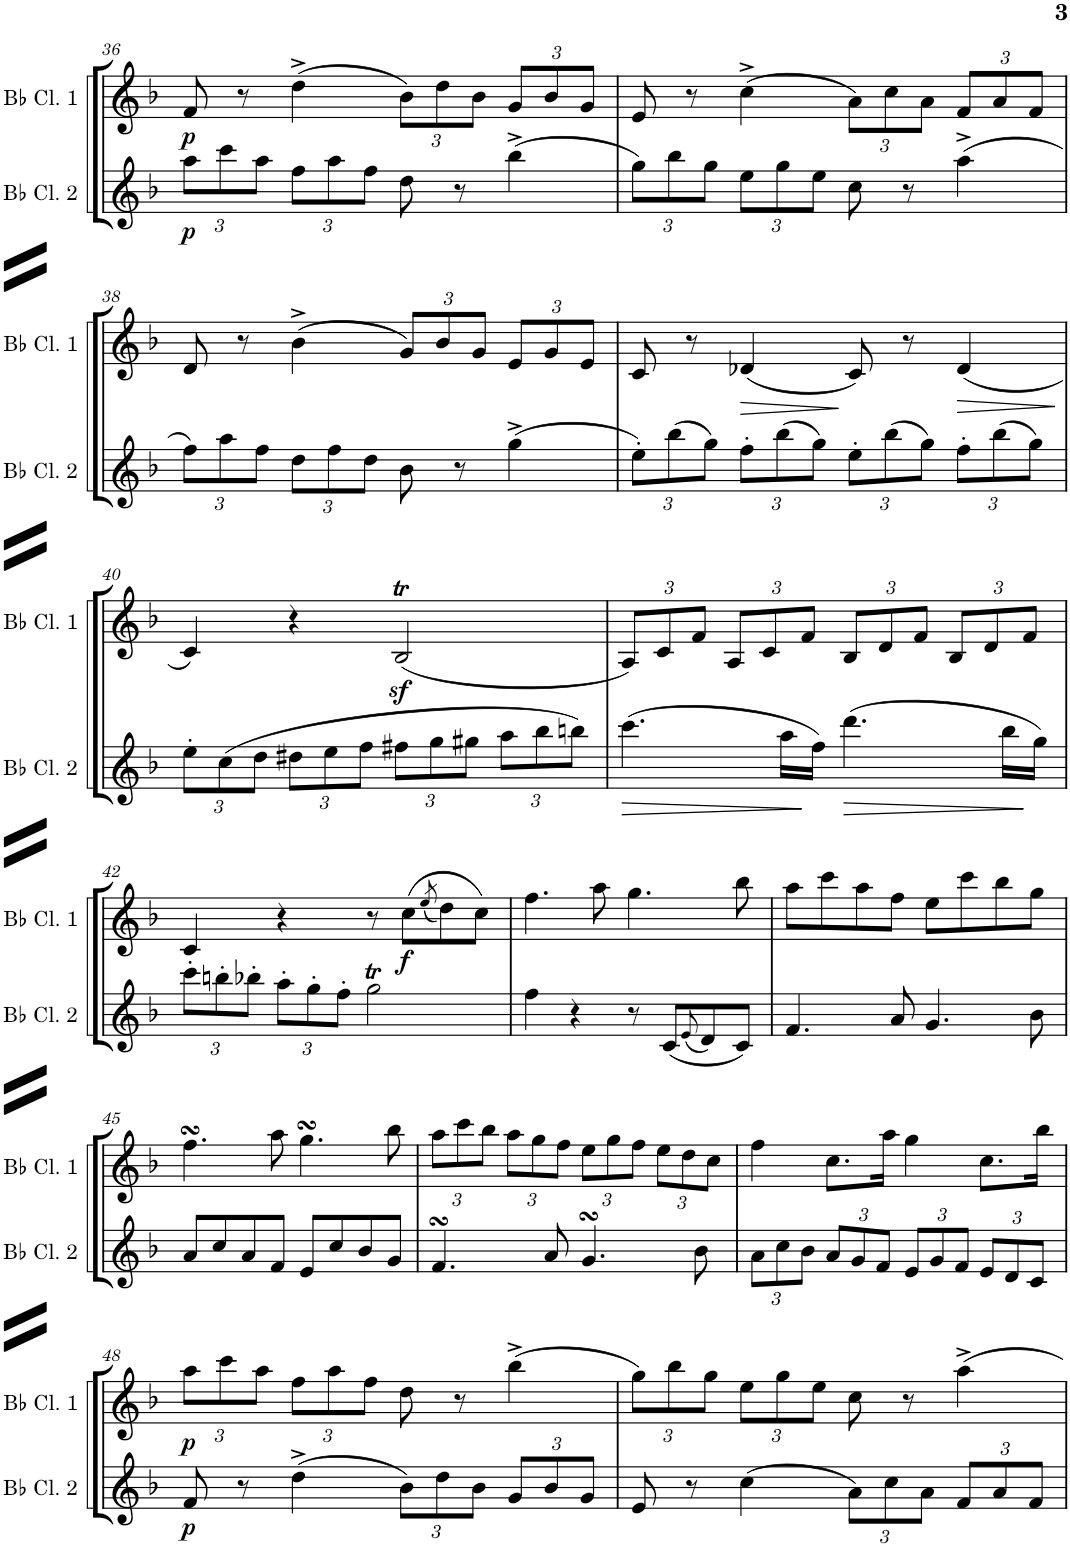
**kern	**dynam	**kern	**dynam
*part2	*part2	*part1	*part1
*staff2	*staff2	*staff1	*staff1
*I"Bb Clarinet 2	*	*I"Bb Clarinet 1	*
*I'Bb Cl. 2	*	*I'Bb Cl. 1	*
!!LO:PB:g=z
*clefG2	*	*clefG2	*
*Trd1c2	*	*Trd1c2	*
*k[b-]	*	*k[b-]	*
*M4/4	*	*M4/4	*
*met(c)	*	*met(c)	*
*Xbrackettup	*	*	*
=36	=36	=36	=36
!	!LO:DY:b	!	!LO:DY:b
12aa\L	p	8f/	p
12ccc\	.	.	.
.	.	8r	.
12aa\J	.	.	.
12ff\L	.	(4dd^\	.
12aa\	.	.	.
12ff\J	.	.	.
*	*	*Xbrackettup	*
8dd\	.	12b-\L)	.
.	.	12dd\	.
8r	.	.	.
.	.	12b-\J	.
(4bb-^\	.	12g/L	.
.	.	12b-/	.
.	.	12g/J	.
=37	=37	=37	=37
12gg\L)	.	8e/	.
12bb-\	.	.	.
.	.	8r	.
12gg\J	.	.	.
12ee\L	.	(4cc^\	.
12gg\	.	.	.
12ee\J	.	.	.
8cc\	.	12a\L)	.
.	.	12cc\	.
8r	.	.	.
.	.	12a\J	.
(4aa^\	.	12f/L	.
.	.	12a/	.
.	.	12f/J	.
!!LO:LB:g=z
=38	=38	=38	=38
12ff\L)	.	8d/	.
12aa\	.	.	.
.	.	8r	.
12ff\J	.	.	.
12dd\L	.	(4b-^\	.
12ff\	.	.	.
12dd\J	.	.	.
8b-\	.	12g/L)	.
.	.	12b-/	.
8r	.	.	.
.	.	12g/J	.
(4gg^\	.	12e/L	.
.	.	12g/	.
.	.	12e/J	.
=39	=39	=39	=39
12ee'\L)	.	8c/	.
(12bb-\	.	.	.
.	.	8r	.
12gg\J)	.	.	.
!	!	!	!LO:HP:b
12ff'\L	.	(4d-X/	>
(12bb-\	.	.	.
12gg\J)	.	.	.
12ee'\L	.	8c/)	]
(12bb-\	.	.	.
.	.	8r	.
12gg\J)	.	.	.
!	!	!	!LO:HP:b
12ff'\L	.	(4d-/	>
(12bb-\	.	.	.
12gg\J)	.	.	.
.	.	.	]
!!LO:LB:g=z
=40	=40	=40	=40
12ee'\L	.	4c/)	.
(12cc\	.	.	.
12dd\J	.	.	.
12dd#X\L	.	4r	.
12ee\	.	.	.
12ff\J	.	.	.
12ff#X\L	.	(2B-z<T/	.
12gg\	.	.	.
12gg#X\J	.	.	.
12aa\L	.	.	.
12bb-\	.	.	.
12bbn\J)	.	.	.
=41	=41	=41	=41
!	!LO:HP:b	!	!
(4.ccc\	>	12A/L)	.
.	.	12c/	.
.	.	12f/J	.
.	.	12A/L	.
.	.	12c/	.
16aa\LL	.	.	.
.	.	12f/J	.
16ff\JJ)	]	.	.
!	!LO:HP:b	!	!
(4.ddd\	>	12B-/L	.
.	.	12d/	.
.	.	12f/J	.
.	.	12B-/L	.
.	.	12d/	.
16bb-\LL	.	.	.
.	.	12f/J	.
16gg\JJ)	]	.	.
!!LO:LB:g=z
=42	=42	=42	=42
12ccc'\L	.	4c/	.
12bbn'\	.	.	.
12bb-X'\J	.	.	.
12aa'\L	.	4r	.
12gg'\	.	.	.
12ff'\J	.	.	.
2ggT\	.	8r	.
!	!	!	!LO:DY:b
.	.	(8cc\L	f
.	.	(8qee/	.
.	.	8dd\)	.
.	.	8cc\J)	.
=43	=43	=43	=43
4ff\	.	4.ff\	.
4r	.	.	.
.	.	8aa\	.
8r	.	4.gg\	.
(8c/L	.	.	.
(8qe/	.	.	.
8d/)	.	.	.
8c/J)	.	8bb-\	.
=44	=44	=44	=44
4.f/	.	8aa\L	.
.	.	8ccc\	.
.	.	8aa\	.
8a/	.	8ff\J	.
4.g/	.	8ee\L	.
.	.	8ccc\	.
.	.	8bb-\	.
8b-\	.	8gg\J	.
!!LO:LB:g=z
=45	=45	=45	=45
8a/L	.	4.ffsSSs\	.
8cc/	.	.	.
8a/	.	.	.
8f/J	.	8aa\	.
8e/L	.	4.ggsSSS\	.
8cc/	.	.	.
8b-/	.	.	.
8g/J	.	8bb-\	.
=46	=46	=46	=46
4.fsSSs/	.	12aa\L	.
.	.	12ccc\	.
.	.	12bb-\J	.
.	.	12aa\L	.
.	.	12gg\	.
8a/	.	.	.
.	.	12ff\J	.
4.gsSSS/	.	12ee\L	.
.	.	12gg\	.
.	.	12ff\J	.
.	.	12ee\L	.
.	.	12dd\	.
8b-\	.	.	.
.	.	12cc\J	.
=47	=47	=47	=47
12a\L	.	4ff\	.
12cc\	.	.	.
12b-\J	.	.	.
12a/L	.	8.cc\L	.
12g/	.	.	.
12f/J	.	.	.
.	.	16aa\Jk	.
12e/L	.	4gg\	.
12g/	.	.	.
12f/J	.	.	.
12e/L	.	8.cc\L	.
12d/	.	.	.
12c/J	.	.	.
.	.	16bb-\Jk	.
!!LO:LB:g=z
=48	=48	=48	=48
!	!LO:DY:b	!	!LO:DY:b
8f/	p	12aa\L	p
.	.	12ccc\	.
8r	.	.	.
.	.	12aa\J	.
(4dd^\	.	12ff\L	.
.	.	12aa\	.
.	.	12ff\J	.
12b-\L)	.	8dd\	.
12dd\	.	.	.
.	.	8r	.
12b-\J	.	.	.
12g/L	.	(4bb-^\	.
12b-/	.	.	.
12g/J	.	.	.
=49	=49	=49	=49
8e/	.	12gg\L)	.
.	.	12bb-\	.
8r	.	.	.
.	.	12gg\J	.
(4cc\	.	12ee\L	.
.	.	12gg\	.
.	.	12ee\J	.
12a\L)	.	8cc\	.
12cc\	.	.	.
.	.	8r	.
12a\J	.	.	.
12f/L	.	4aa^\	.
12a/	.	.	.
12f/J	.	.	.
=	=	=	=
*-	*-	*-	*-
